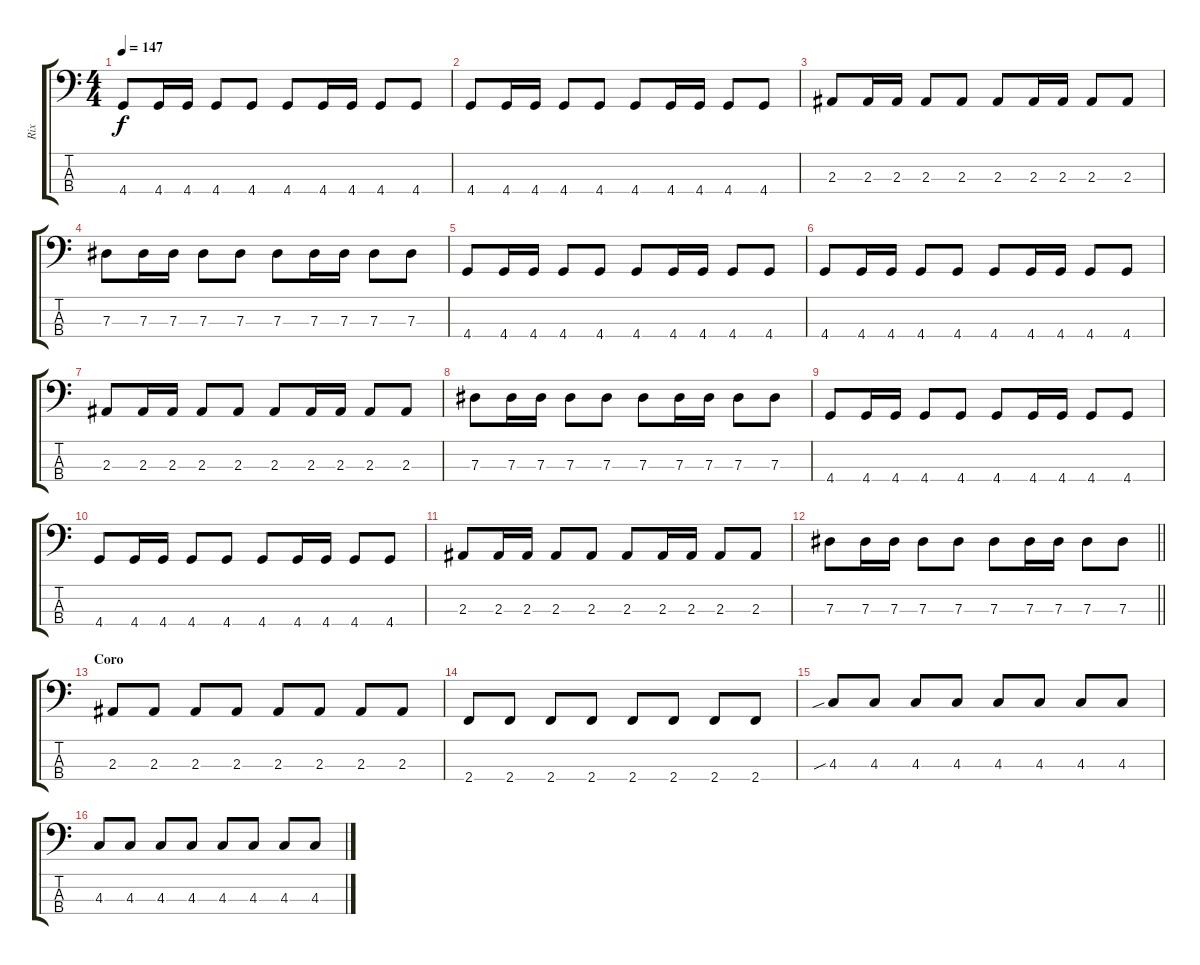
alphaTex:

\track ("Rix" "Rix") {instrument electricbasspick}
\staff {score tabs}
\tuning (Gb2 Db2 Ab1 Eb1) {hide}
\ts (4 4)
\tempo 147
\clef f4
\ks c
4.4.8{dy f} 4.4.16 4.4.16 4.4.8 4.4.8 4.4.8 4.4.16 4.4.16 4.4.8 4.4.8 |
4.4.8 4.4.16 4.4.16 4.4.8 4.4.8 4.4.8 4.4.16 4.4.16 4.4.8 4.4.8 |
2.3.8 2.3.16 2.3.16 2.3.8 2.3.8 2.3.8 2.3.16 2.3.16 2.3.8 2.3.8 |
7.3.8 7.3.16 7.3.16 7.3.8 7.3.8 7.3.8 7.3.16 7.3.16 7.3.8 7.3.8 |
4.4.8 4.4.16 4.4.16 4.4.8 4.4.8 4.4.8 4.4.16 4.4.16 4.4.8 4.4.8 |
4.4.8 4.4.16 4.4.16 4.4.8 4.4.8 4.4.8 4.4.16 4.4.16 4.4.8 4.4.8 |
2.3.8 2.3.16 2.3.16 2.3.8 2.3.8 2.3.8 2.3.16 2.3.16 2.3.8 2.3.8 |
7.3.8 7.3.16 7.3.16 7.3.8 7.3.8 7.3.8 7.3.16 7.3.16 7.3.8 7.3.8 |
4.4.8 4.4.16 4.4.16 4.4.8 4.4.8 4.4.8 4.4.16 4.4.16 4.4.8 4.4.8 |
4.4.8 4.4.16 4.4.16 4.4.8 4.4.8 4.4.8 4.4.16 4.4.16 4.4.8 4.4.8 |
2.3.8 2.3.16 2.3.16 2.3.8 2.3.8 2.3.8 2.3.16 2.3.16 2.3.8 2.3.8 |
\barLineRight lightlight
7.3.8 7.3.16 7.3.16 7.3.8 7.3.8 7.3.8 7.3.16 7.3.16 7.3.8 7.3.8 |
\section ("" "Coro")
2.3.8 2.3.8 2.3.8 2.3.8 2.3.8 2.3.8 2.3.8 2.3.8 |
2.4.8 2.4.8 2.4.8 2.4.8 2.4.8 2.4.8 2.4.8 2.4.8 |
4.3{sib}.8 4.3.8 4.3.8 4.3.8 4.3.8 4.3.8 4.3.8 4.3.8 |
4.3.8 4.3.8 4.3.8 4.3.8 4.3.8 4.3.8 4.3.8 4.3.8
